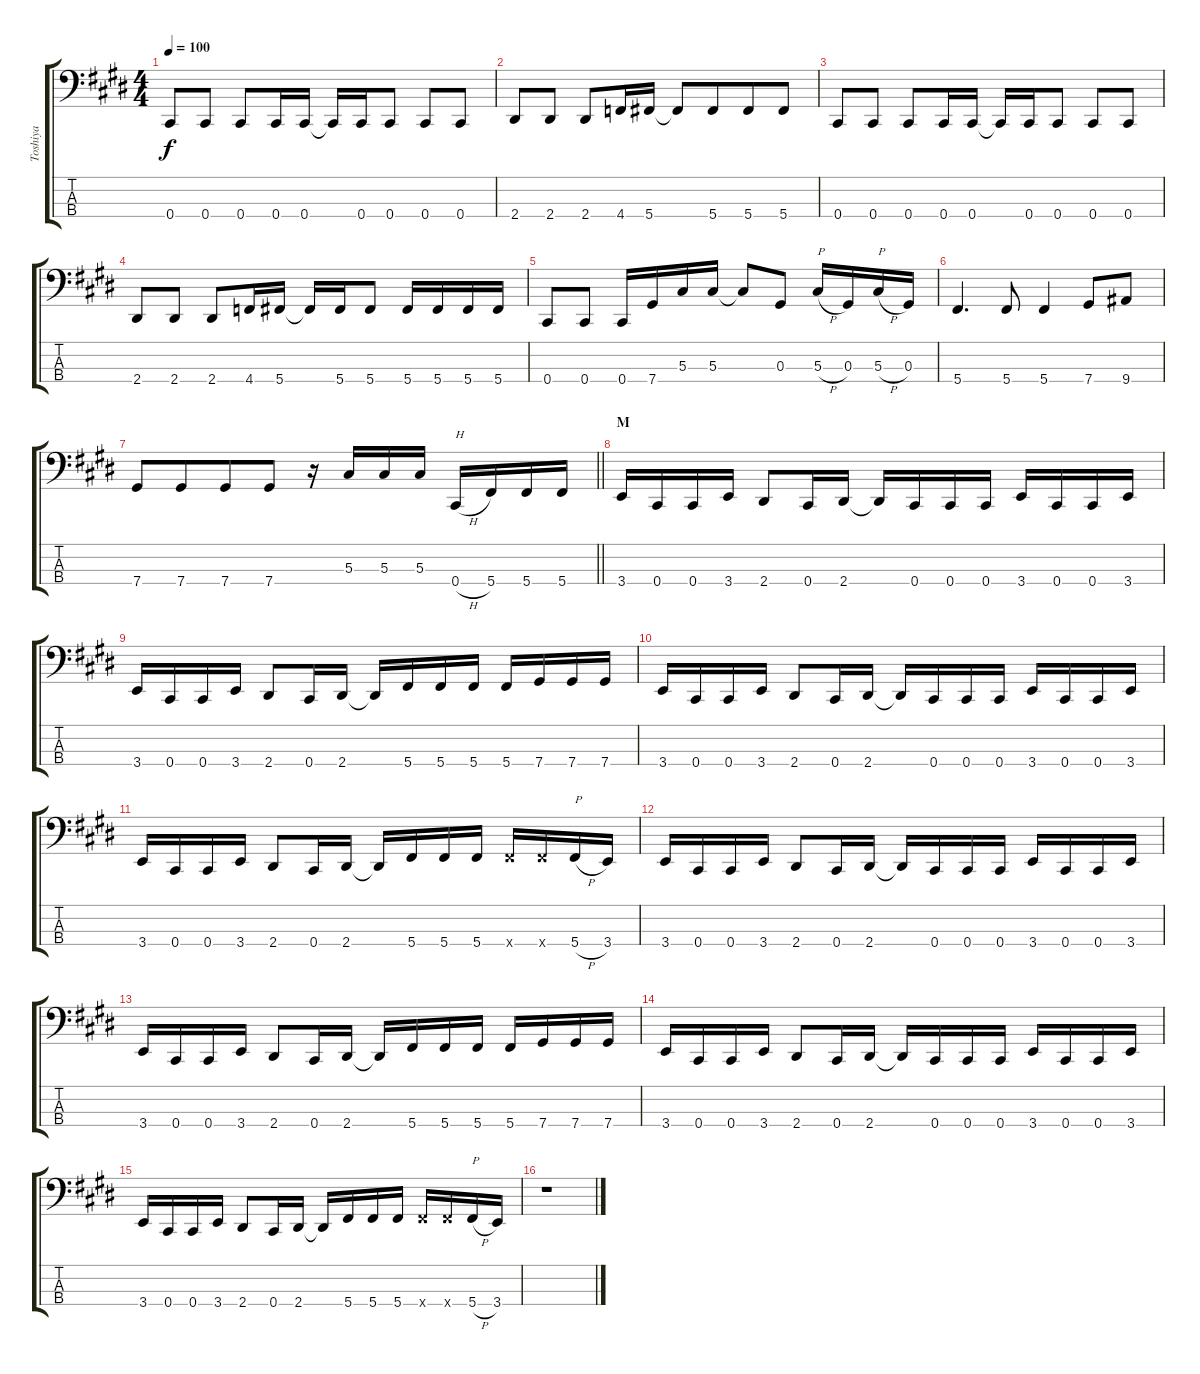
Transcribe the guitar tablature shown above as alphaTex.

\track ("Toshiya" "Toshiya") {instrument electricbasspick}
\staff {score tabs}
\tuning (Gb2 Db2 Ab1 Db1) {hide}
\ts (4 4)
\tempo 100
\clef f4
\ks c#minor
0.4.8{dy f} 0.4.8 0.4.8 0.4.16 0.4.16 0.4{t}.16 0.4.16 0.4.8 0.4.8 0.4.8 |
2.4.8 2.4.8 2.4.8 4.4.16 5.4.16 5.4{t}.8 5.4.8{beam merge} 5.4.8 5.4.8 |
0.4.8 0.4.8 0.4.8 0.4.16 0.4.16 0.4{t}.16 0.4.16 0.4.8 0.4.8 0.4.8 |
2.4.8 2.4.8 2.4.8 4.4.16 5.4.16 5.4{t}.16 5.4.16 5.4.8 5.4.16 5.4.16 5.4.16 5.4.16 |
0.4.8 0.4.8 0.4.16 7.4.16 5.3.16 5.3.16 5.3{t}.8 0.3.8 5.3{h}.16{txt "P"} 0.3.16 5.3{h}.16{txt "P"} 0.3.16 |
5.4.4{d} 5.4.8 5.4.4 7.4.8 9.4.8 |
\barLineRight lightlight
7.4.8 7.4.8{beam merge} 7.4.8 7.4.8 r.16 5.3.16 5.3.16 5.3.16 0.4{h}.16{txt "H"} 5.4.16 5.4.16 5.4.16 |
\section ("" "M")
3.4.16 0.4.16 0.4.16 3.4.16 2.4.8 0.4.16 2.4.16 2.4{t}.16 0.4.16 0.4.16 0.4.16 3.4.16 0.4.16 0.4.16 3.4.16 |
3.4.16 0.4.16 0.4.16 3.4.16 2.4.8 0.4.16 2.4.16 2.4{t}.16 5.4.16 5.4.16 5.4.16 5.4.16 7.4.16 7.4.16 7.4.16 |
3.4.16 0.4.16 0.4.16 3.4.16 2.4.8 0.4.16 2.4.16 2.4{t}.16 0.4.16 0.4.16 0.4.16 3.4.16 0.4.16 0.4.16 3.4.16 |
3.4.16 0.4.16 0.4.16 3.4.16 2.4.8 0.4.16 2.4.16 2.4{t}.16 5.4.16 5.4.16 5.4.16 5.4{x}.16 5.4{x}.16 5.4{h}.16{txt "P"} 3.4.16 |
3.4.16 0.4.16 0.4.16 3.4.16 2.4.8 0.4.16 2.4.16 2.4{t}.16 0.4.16 0.4.16 0.4.16 3.4.16 0.4.16 0.4.16 3.4.16 |
3.4.16 0.4.16 0.4.16 3.4.16 2.4.8 0.4.16 2.4.16 2.4{t}.16 5.4.16 5.4.16 5.4.16 5.4.16 7.4.16 7.4.16 7.4.16 |
3.4.16 0.4.16 0.4.16 3.4.16 2.4.8 0.4.16 2.4.16 2.4{t}.16 0.4.16 0.4.16 0.4.16 3.4.16 0.4.16 0.4.16 3.4.16 |
3.4.16 0.4.16 0.4.16 3.4.16 2.4.8 0.4.16 2.4.16 2.4{t}.16 5.4.16 5.4.16 5.4.16 5.4{x}.16 5.4{x}.16 5.4{h}.16{txt "P"} 3.4.16 |
r.1
